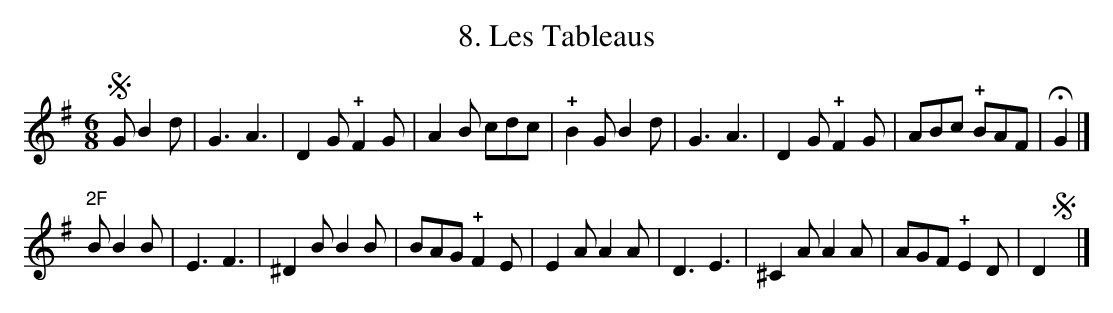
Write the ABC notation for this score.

X:1
T: 8. Les Tableaus
M: 6/8
L: 1/8
K: G
!segno!G B2d |\
G3 A3 | D2G !+!F2G | A2B cdc | !+!B2G B2d |\
G3 A3 | D2G !+!F2G | ABc !+!BAF | HG2 |]
"2F"B B2B |\
E3 F3 | ^D2B B2B | BAG !+!F2E | E2A A2A |\
D3 E3 | ^C2A A2A | AGF !+!E2D | D2 !segno!y|]
